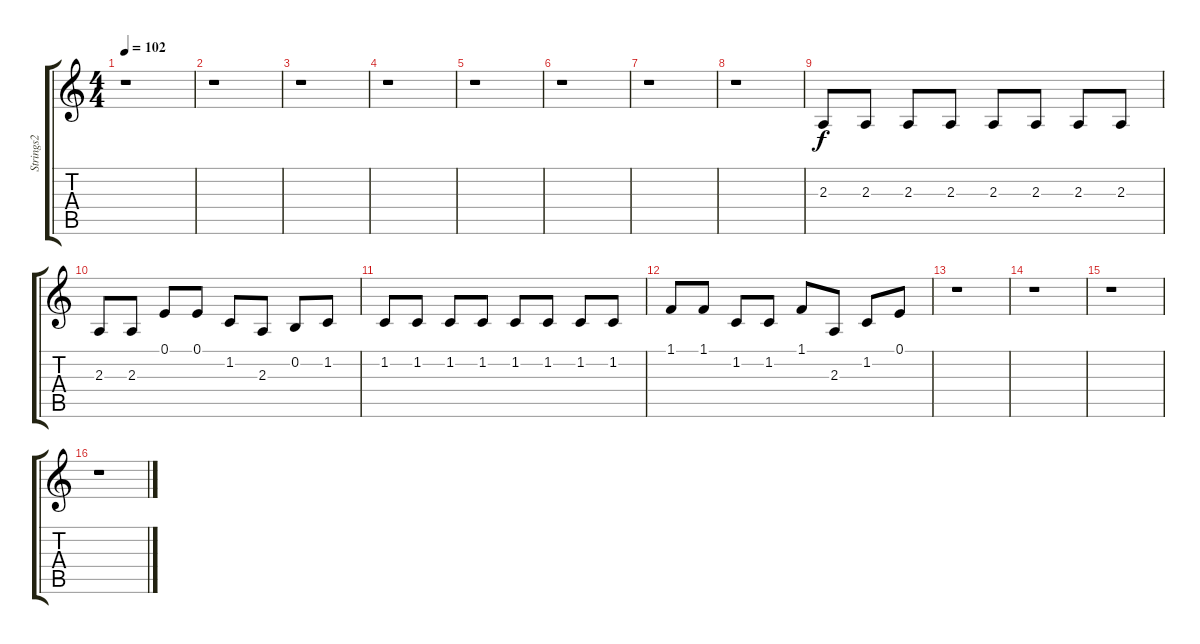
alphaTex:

\track ("Strings2" "Strings2") {instrument stringensemble1}
\staff {score tabs}
\tuning (E4 B3 G3 D3 A2 E2) {hide}
\ts (4 4)
\tempo 102
\clef g2
\ks c
r.1{dy f} |
r.1 |
r.1 |
r.1 |
r.1 |
r.1 |
r.1 |
r.1 |
2.3.8{volume 12 balance 8} 2.3.8 2.3.8 2.3.8 2.3.8 2.3.8 2.3.8 2.3.8 |
2.3.8 2.3.8 0.1.8 0.1.8 1.2.8 2.3.8 0.2.8 1.2.8 |
1.2.8 1.2.8 1.2.8 1.2.8 1.2.8 1.2.8 1.2.8 1.2.8 |
1.1.8 1.1.8 1.2.8 1.2.8 1.1.8 2.3.8 1.2.8 0.1.8 |
r.1 |
r.1 |
r.1 |
r.1
